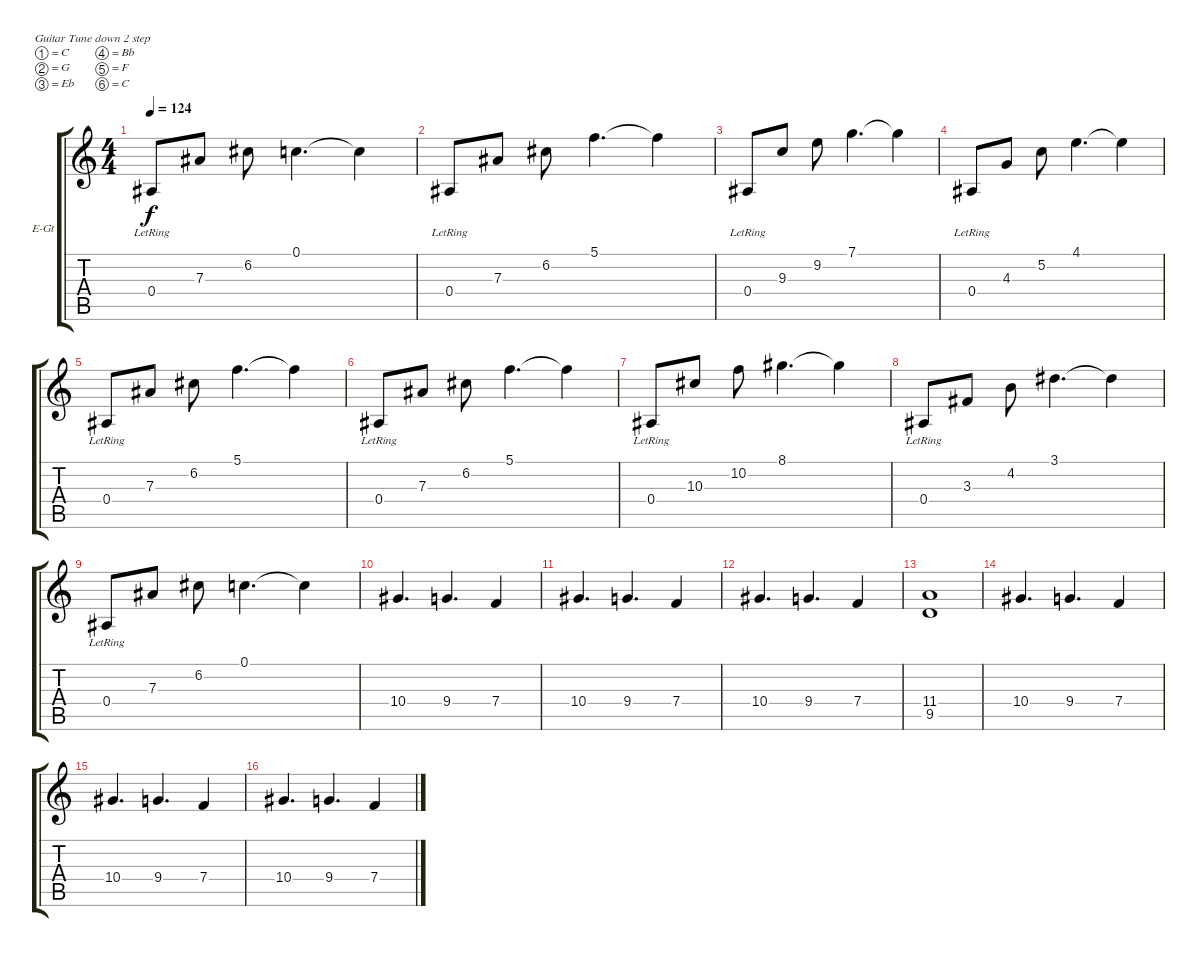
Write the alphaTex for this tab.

\defaultSystemsLayout 4
\bracketExtendMode groupsimilarinstruments
\firstSystemTrackNameOrientation horizontal
\otherSystemsTrackNameOrientation horizontal
\track ("Electric Guitar" "E-Gt") {instrument overdrivenguitar}
\staff {score tabs}
\tuning (C4 G3 Eb3 Bb2 F2 C2)
\ts (4 4)
\tempo 124
\clef g2
\ks c
0.4{lr}.8{dy f} 7.3.8 6.2.8 0.1.4{d} 0.1{t}.4 |
0.4{lr}.8 7.3.8 6.2.8 5.1.4{d} 5.1{t}.4 |
0.4{lr}.8 9.3.8 9.2.8 7.1.4{d} 7.1{t}.4 |
0.4{lr}.8 4.3.8 5.2.8 4.1.4{d} 4.1{t}.4 |
0.4{lr}.8 7.3.8 6.2.8 5.1.4{d} 5.1{t}.4 |
0.4{lr}.8 7.3.8 6.2.8 5.1.4{d} 5.1{t}.4 |
0.4{lr}.8 10.3.8 10.2.8 8.1.4{d} 8.1{t}.4 |
0.4{lr}.8 3.3.8 4.2.8 3.1.4{d} 3.1{t}.4 |
0.4{lr}.8 7.3.8 6.2.8 0.1.4{d} 0.1{t}.4 |
10.4.4{d} 9.4.4{d} 7.4.4 |
10.4.4{d} 9.4.4{d} 7.4.4 |
10.4.4{d} 9.4.4{d} 7.4.4 |
(11.4 9.5).1 |
10.4.4{d} 9.4.4{d} 7.4.4 |
10.4.4{d} 9.4.4{d} 7.4.4 |
10.4.4{d} 9.4.4{d} 7.4.4
